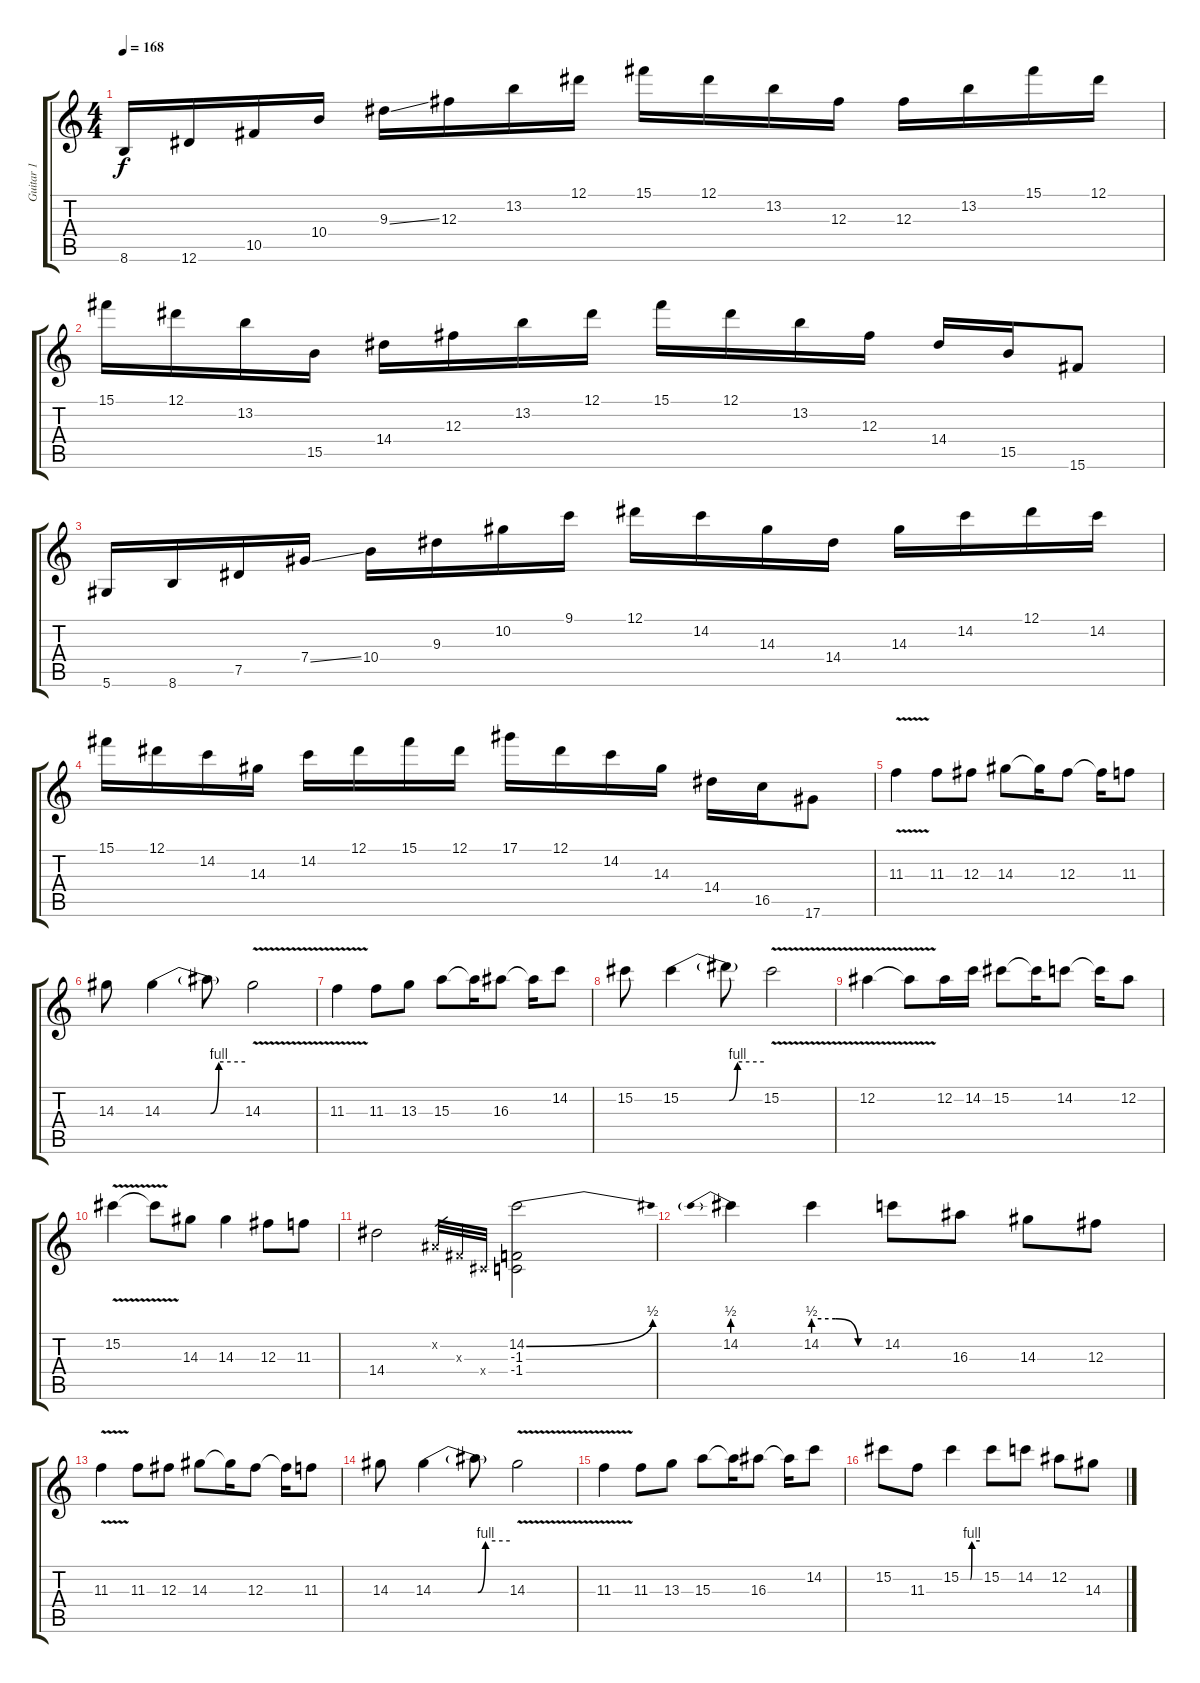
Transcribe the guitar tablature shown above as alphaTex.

\track ("Guitar 1" "Guitar 1") {instrument distortionguitar}
\staff {score tabs}
\tuning (Eb4 Bb3 Gb3 Db3 Ab2 Eb2) {hide}
\ts (4 4)
\tempo 168
\clef g2
\ks c
8.6.16{dy f} 12.6.16 10.5.16 10.4.16 9.3{ss}.16 12.3.16 13.2.16 12.1.16 15.1.16 12.1.16 13.2.16 12.3.16 12.3.16 13.2.16 15.1.16 12.1.16 |
15.1.16 12.1.16 13.2.16 15.5.16 14.4.16 12.3.16 13.2.16 12.1.16 15.1.16 12.1.16 13.2.16 12.3.16 14.4.16 15.5.16 15.6.8 |
5.6.16 8.6.16 7.5.16 7.4{ss}.16 10.4.16 9.3.16 10.2.16 9.1.16 12.1.16 14.2.16 14.3.16 14.4.16 14.3.16 14.2.16 12.1.16 14.2.16 |
15.1.16 12.1.16 14.2.16 14.3.16 14.2.16 12.1.16 15.1.16 12.1.16 17.1.16 12.1.16 14.2.16 14.3.16 14.4.16 16.5.16 17.6.8 |
11.3{v}.4 11.3.8 12.3.8 14.3.8 14.3{t}.16 12.3.8 12.3{t}.16 11.3.8 |
14.3.8 14.3{be (custom 0 0 35 0 41 4 60 4)}.4 14.3{t}.8 14.3{v}.2 |
11.3{v}.4 11.3.8 13.3.8 15.3.8 15.3{t}.16 16.3.8 16.3{t}.16 14.2.8 |
15.2.8 15.2{be (custom 0 0 35 0 41 4 60 4)}.4 15.2{t}.8 15.2{v}.2 |
12.2{v}.4 12.2{t}.8 12.2.16 14.2.16 15.2.8 15.2{t}.16 14.2.8 14.2{t}.16 12.2.8 |
15.2{v}.4 15.2{t}.8 14.3.8 14.3.4 12.3.8 11.3.8 |
14.4.2 0.2{x}.32{gr} 0.3{x}.32{gr} 0.4{x}.32{gr} (14.2{be (bend 0 0 60 2)} -1.3 -1.4).2 |
14.2{be (prebend 0 2 60 2)}.4 14.2{be (custom 0 2 20 2 40 0 60 0)}.4 14.2.8 16.3.8 14.3.8 12.3.8 |
11.3{v}.4 11.3.8 12.3.8 14.3.8 14.3{t}.16 12.3.8 12.3{t}.16 11.3.8 |
14.3.8 14.3{be (custom 0 0 35 0 41 4 60 4)}.4 14.3{t}.8 14.3{v}.2 |
11.3{v}.4 11.3.8 13.3.8 15.3.8 15.3{t}.16 16.3.8 16.3{t}.16 14.2.8 |
15.2.8 11.3.8 15.2{be (custom 0 0 30 0 35 4 60 4)}.4 15.2.8 14.2.8 12.2.8 14.3.8
